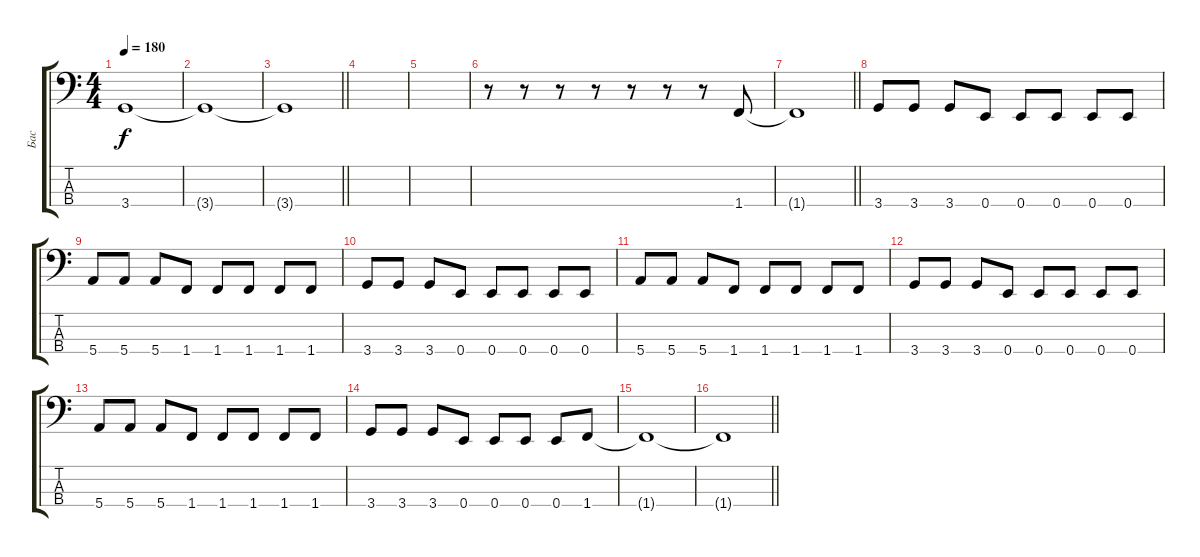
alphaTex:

\track ("Бас" "Бас") {instrument electricbassfinger}
\staff {score tabs}
\tuning (G2 D2 A1 E1) {hide}
\ts (4 4)
\tempo 180
\clef f4
\ks c
3.4{t}.1{dy f} |
3.4{t}.1 |
\barLineRight lightlight
3.4{t}.1 |
|
|
r.8 r.8 r.8 r.8 r.8 r.8 r.8 1.4.8{volume 13} |
\barLineRight lightlight
1.4{t}.1 |
\section ("" " ")
3.4.8 3.4.8 3.4.8 0.4.8 0.4.8 0.4.8 0.4.8 0.4.8 |
5.4.8 5.4.8 5.4.8 1.4.8 1.4.8 1.4.8 1.4.8 1.4.8 |
3.4.8 3.4.8 3.4.8 0.4.8 0.4.8 0.4.8 0.4.8 0.4.8 |
5.4.8 5.4.8 5.4.8 1.4.8 1.4.8 1.4.8 1.4.8 1.4.8 |
3.4.8 3.4.8 3.4.8 0.4.8 0.4.8 0.4.8 0.4.8 0.4.8 |
5.4.8 5.4.8 5.4.8 1.4.8 1.4.8 1.4.8 1.4.8 1.4.8 |
3.4.8 3.4.8 3.4.8 0.4.8 0.4.8 0.4.8 0.4.8 1.4.8 |
1.4{t}.1 |
\barLineRight lightlight
1.4{t}.1
